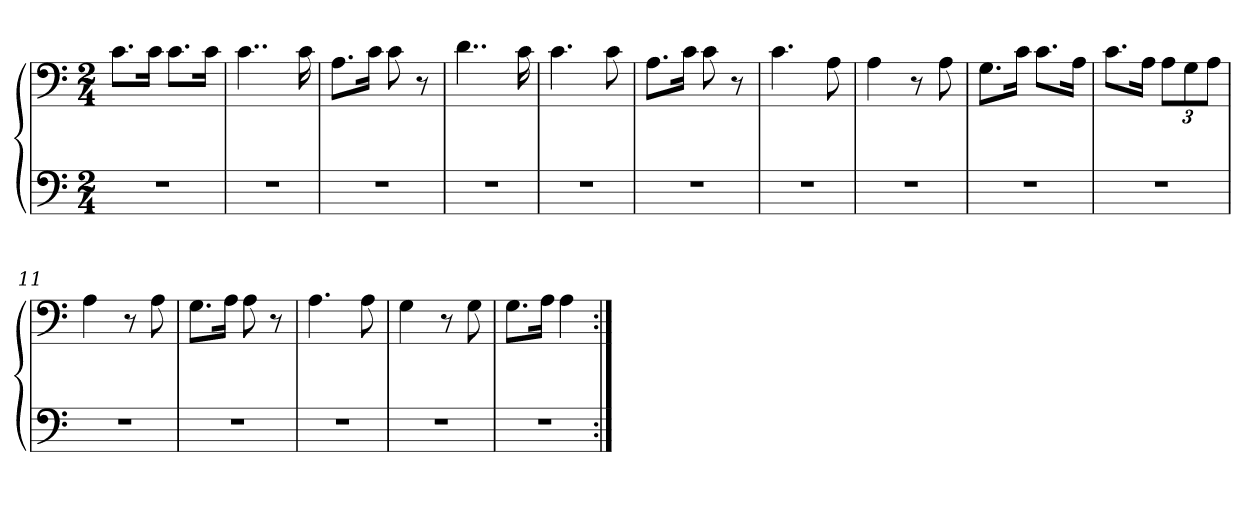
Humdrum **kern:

**kern	**kern
*part1	*part1
*staff2	*staff1
*clefF4	*clefF4
*k[]	*k[]
*M2/4	*M2/4
=1	=1
2r	8.c\L
.	16c\Jk
.	8.c\L
.	16c\Jk
=2	=2
2r	4..c\
.	16c\
=3	=3
2r	8.A\L
.	16c\Jk
.	8c\
.	8r
=4	=4
2r	4..d\
.	16c\
=5	=5
2r	4.c\
.	8c\
=6	=6
2r	8.A\L
.	16c\Jk
.	8c\
.	8r
=7	=7
2r	4.c\
.	8A\
=8	=8
2r	4A\
.	8r
.	8A\
=9	=9
2r	8.G\L
.	16c\Jk
.	8.c\L
.	16A\Jk
=10	=10
2r	8.c\L
.	16A\Jk
.	12A\L
.	12G\
.	12A\J
=11	=11
2r	4A\
.	8r
.	8A\
=12	=12
2r	8.G\L
.	16A\Jk
.	8A\
.	8r
=13	=13
2r	4.A\
.	8A\
=14	=14
2r	4G\
.	8r
.	8G\
=15	=15
2r	8.G\L
.	16A\Jk
.	4A\
=:|!	=:|!
*-	*-
